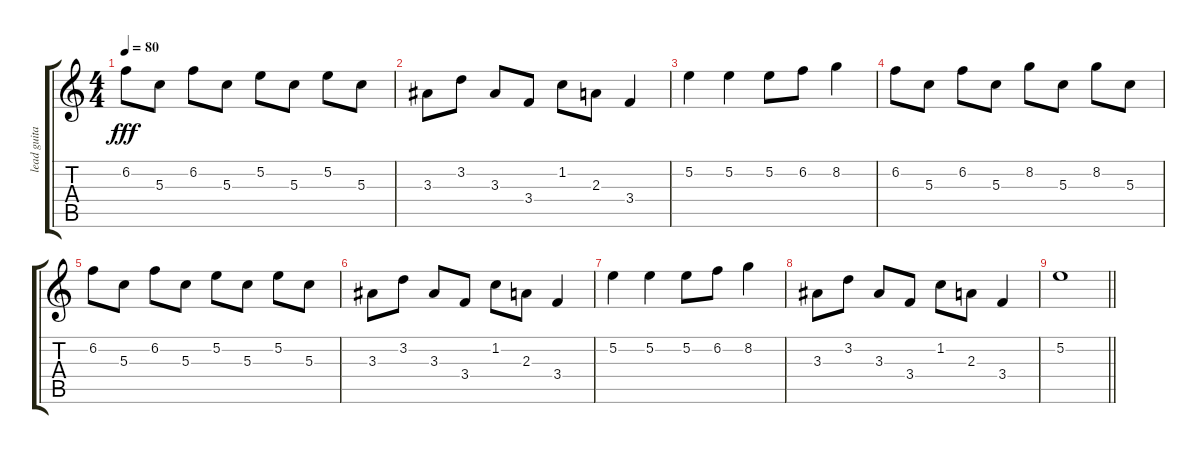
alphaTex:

\track ("lead guitar" "lead guita") {instrument overdrivenguitar}
\staff {score tabs}
\tuning (E4 B3 G3 D3 A2 E2) {hide}
\ts (4 4)
\tempo 80
\clef g2
\ks c
6.2.8{dy fff} 5.3.8 6.2.8 5.3.8 5.2.8 5.3.8 5.2.8 5.3.8 |
3.3.8 3.2.8 3.3.8 3.4.8 1.2.8 2.3.8 3.4.4 |
5.2.4 5.2.4 5.2.8 6.2.8 8.2.4 |
6.2.8 5.3.8 6.2.8 5.3.8 8.2.8 5.3.8 8.2.8 5.3.8 |
6.2.8 5.3.8 6.2.8 5.3.8 5.2.8 5.3.8 5.2.8 5.3.8 |
3.3.8 3.2.8 3.3.8 3.4.8 1.2.8 2.3.8 3.4.4 |
5.2.4 5.2.4 5.2.8 6.2.8 8.2.4 |
3.3.8 3.2.8 3.3.8 3.4.8 1.2.8 2.3.8 3.4.4 |
\barLineRight lightlight
5.2.1
